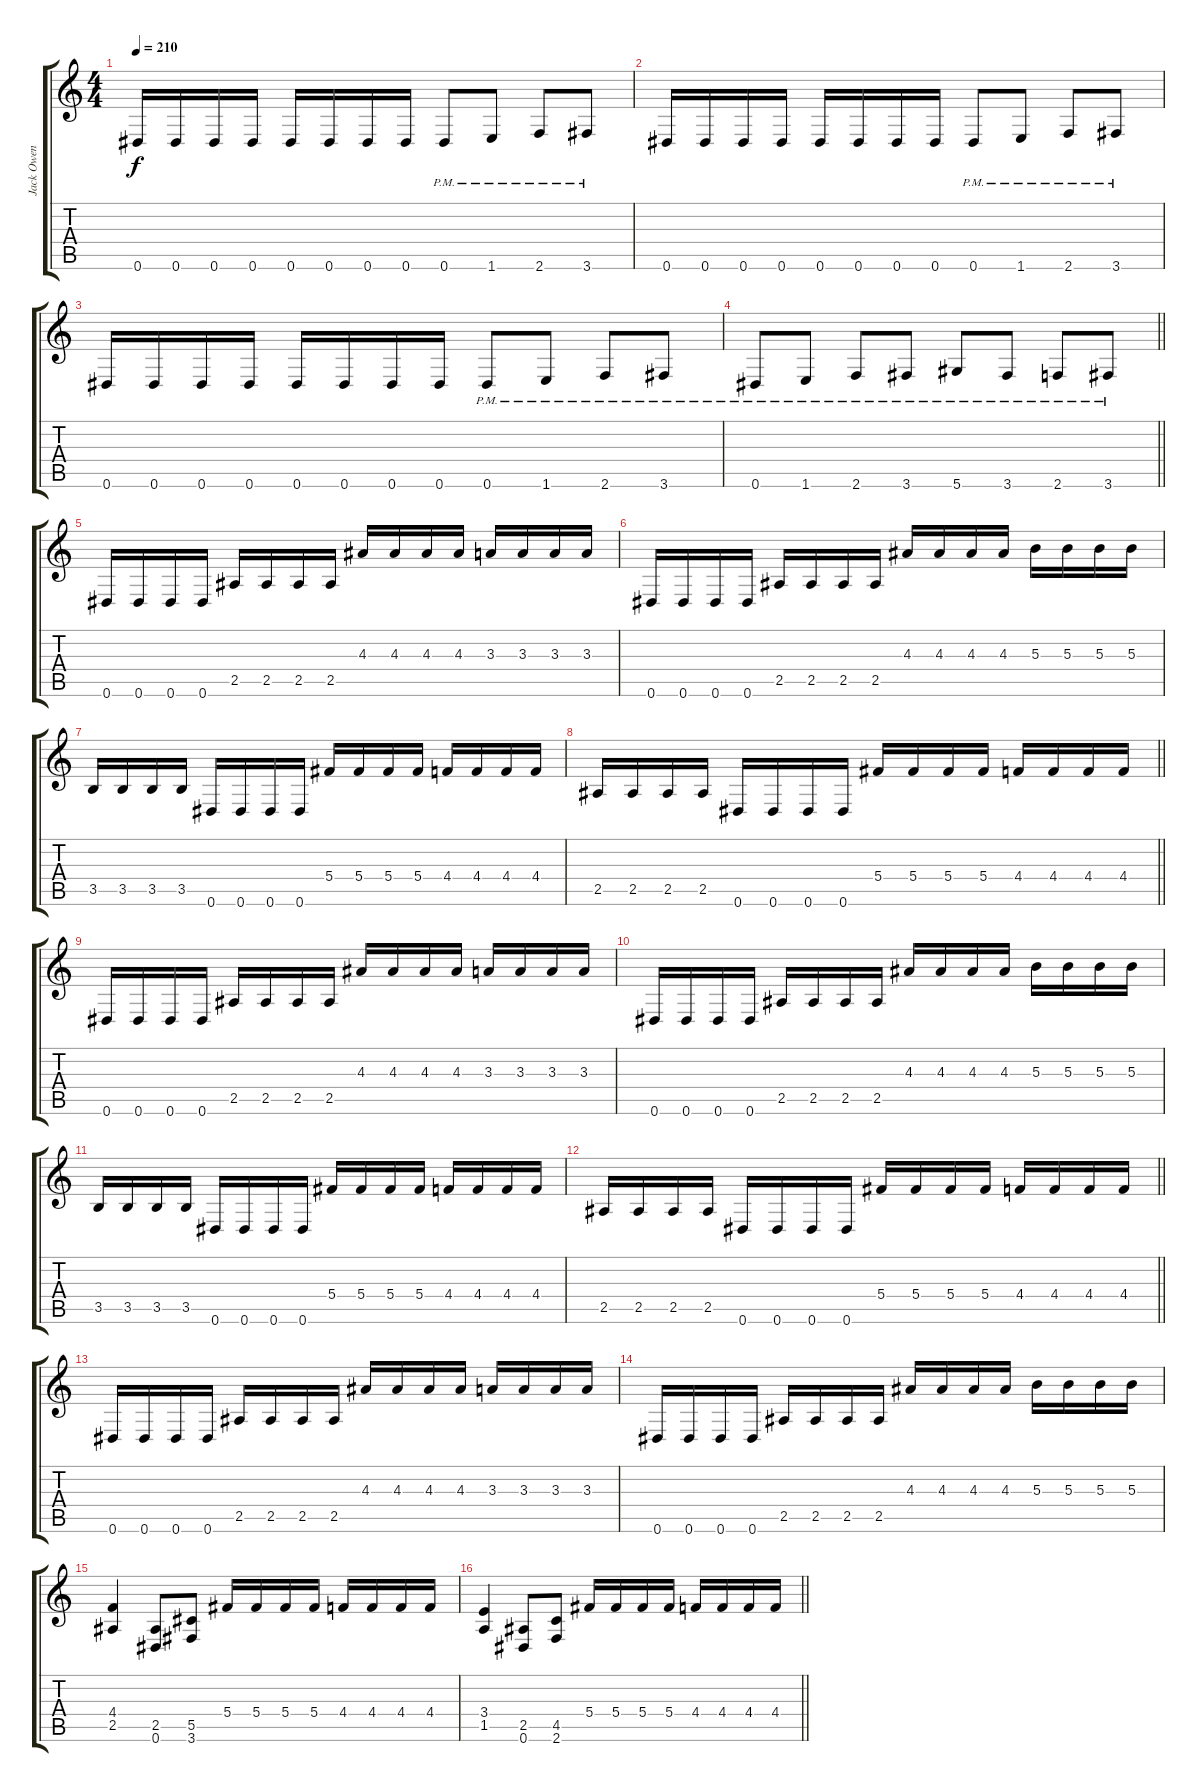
\track ("Jack Owen" "Jack Owen") {instrument overdrivenguitar}
\staff {score tabs}
\tuning (Eb4 Bb3 Gb3 Db3 Ab2 Eb2) {hide}
\ts (4 4)
\tempo 210
\clef g2
\ks c
0.6.16{dy f} 0.6.16 0.6.16 0.6.16 0.6.16 0.6.16 0.6.16 0.6.16 0.6{pm}.8 1.6{pm}.8 2.6{pm}.8 3.6{pm}.8 |
0.6.16 0.6.16 0.6.16 0.6.16 0.6.16 0.6.16 0.6.16 0.6.16 0.6{pm}.8 1.6{pm}.8 2.6{pm}.8 3.6{pm}.8 |
0.6.16 0.6.16 0.6.16 0.6.16 0.6.16 0.6.16 0.6.16 0.6.16 0.6{pm}.8 1.6{pm}.8 2.6{pm}.8 3.6{pm}.8 |
\barLineRight lightlight
0.6{pm}.8 1.6{pm}.8 2.6{pm}.8 3.6{pm}.8 5.6{pm}.8 3.6{pm}.8 2.6{pm}.8 3.6{pm}.8 |
0.6.16 0.6.16 0.6.16 0.6.16 2.5.16 2.5.16 2.5.16 2.5.16 4.3.16 4.3.16 4.3.16 4.3.16 3.3.16 3.3.16 3.3.16 3.3.16 |
0.6.16 0.6.16 0.6.16 0.6.16 2.5.16 2.5.16 2.5.16 2.5.16 4.3.16 4.3.16 4.3.16 4.3.16 5.3.16 5.3.16 5.3.16 5.3.16 |
3.5.16 3.5.16 3.5.16 3.5.16 0.6.16 0.6.16 0.6.16 0.6.16 5.4.16 5.4.16 5.4.16 5.4.16 4.4.16 4.4.16 4.4.16 4.4.16 |
\barLineRight lightlight
2.5.16 2.5.16 2.5.16 2.5.16 0.6.16 0.6.16 0.6.16 0.6.16 5.4.16 5.4.16 5.4.16 5.4.16 4.4.16 4.4.16 4.4.16 4.4.16 |
0.6.16 0.6.16 0.6.16 0.6.16 2.5.16 2.5.16 2.5.16 2.5.16 4.3.16 4.3.16 4.3.16 4.3.16 3.3.16 3.3.16 3.3.16 3.3.16 |
0.6.16 0.6.16 0.6.16 0.6.16 2.5.16 2.5.16 2.5.16 2.5.16 4.3.16 4.3.16 4.3.16 4.3.16 5.3.16 5.3.16 5.3.16 5.3.16 |
3.5.16 3.5.16 3.5.16 3.5.16 0.6.16 0.6.16 0.6.16 0.6.16 5.4.16 5.4.16 5.4.16 5.4.16 4.4.16 4.4.16 4.4.16 4.4.16 |
\barLineRight lightlight
2.5.16 2.5.16 2.5.16 2.5.16 0.6.16 0.6.16 0.6.16 0.6.16 5.4.16 5.4.16 5.4.16 5.4.16 4.4.16 4.4.16 4.4.16 4.4.16 |
0.6.16 0.6.16 0.6.16 0.6.16 2.5.16 2.5.16 2.5.16 2.5.16 4.3.16 4.3.16 4.3.16 4.3.16 3.3.16 3.3.16 3.3.16 3.3.16 |
0.6.16 0.6.16 0.6.16 0.6.16 2.5.16 2.5.16 2.5.16 2.5.16 4.3.16 4.3.16 4.3.16 4.3.16 5.3.16 5.3.16 5.3.16 5.3.16 |
(4.4 2.5).4 (2.5 0.6).8 (5.5 3.6).8 5.4.16 5.4.16 5.4.16 5.4.16 4.4.16 4.4.16 4.4.16 4.4.16 |
\barLineRight lightlight
(3.4 1.5).4 (2.5 0.6).8 (4.5 2.6).8 5.4.16 5.4.16 5.4.16 5.4.16 4.4.16 4.4.16 4.4.16 4.4.16
